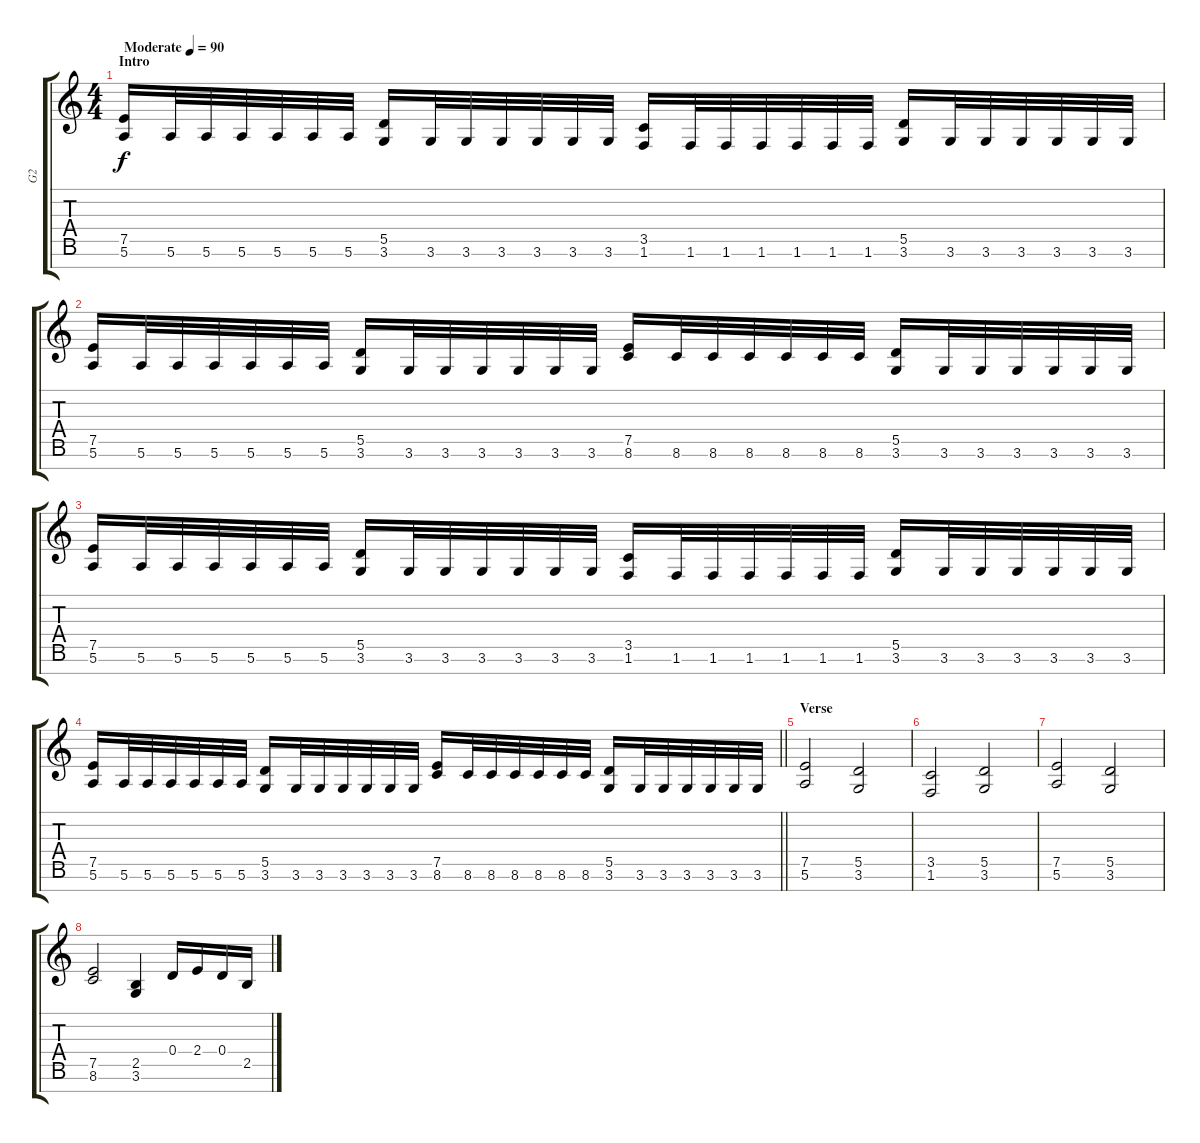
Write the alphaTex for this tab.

\track ("G2" "G2") {instrument overdrivenguitar}
\staff {score tabs}
\tuning (E4 B3 G3 D3 A2 E2 B1) {hide}
\ts (4 4)
\section ("" "Intro")
\tempo (90 "Moderate")
\clef g2
\ks c
(7.5 5.6).16{dy f instrument overdrivenguitar} 5.6.32 5.6.32 5.6.32 5.6.32 5.6.32 5.6.32 (5.5 3.6).16 3.6.32 3.6.32 3.6.32 3.6.32 3.6.32 3.6.32 (3.5 1.6).16 1.6.32 1.6.32 1.6.32 1.6.32 1.6.32 1.6.32 (5.5 3.6).16 3.6.32 3.6.32 3.6.32 3.6.32 3.6.32 3.6.32 |
(7.5 5.6).16 5.6.32 5.6.32 5.6.32 5.6.32 5.6.32 5.6.32 (5.5 3.6).16 3.6.32 3.6.32 3.6.32 3.6.32 3.6.32 3.6.32 (7.5 8.6).16 8.6.32 8.6.32 8.6.32 8.6.32 8.6.32 8.6.32 (5.5 3.6).16 3.6.32 3.6.32 3.6.32 3.6.32 3.6.32 3.6.32 |
(7.5 5.6).16 5.6.32 5.6.32 5.6.32 5.6.32 5.6.32 5.6.32 (5.5 3.6).16 3.6.32 3.6.32 3.6.32 3.6.32 3.6.32 3.6.32 (3.5 1.6).16 1.6.32 1.6.32 1.6.32 1.6.32 1.6.32 1.6.32 (5.5 3.6).16 3.6.32 3.6.32 3.6.32 3.6.32 3.6.32 3.6.32 |
\barLineRight lightlight
(7.5 5.6).16 5.6.32 5.6.32 5.6.32 5.6.32 5.6.32 5.6.32 (5.5 3.6).16 3.6.32 3.6.32 3.6.32 3.6.32 3.6.32 3.6.32 (7.5 8.6).16 8.6.32 8.6.32 8.6.32 8.6.32 8.6.32 8.6.32 (5.5 3.6).16 3.6.32 3.6.32 3.6.32 3.6.32 3.6.32 3.6.32 |
\section ("" "Verse")
(7.5 5.6).2 (5.5 3.6).2 |
(3.5 1.6).2 (5.5 3.6).2 |
(7.5 5.6).2 (5.5 3.6).2 |
(7.5 8.6).2 (2.5 3.6).4 0.4.16 2.4.16 0.4.16 2.5.16
